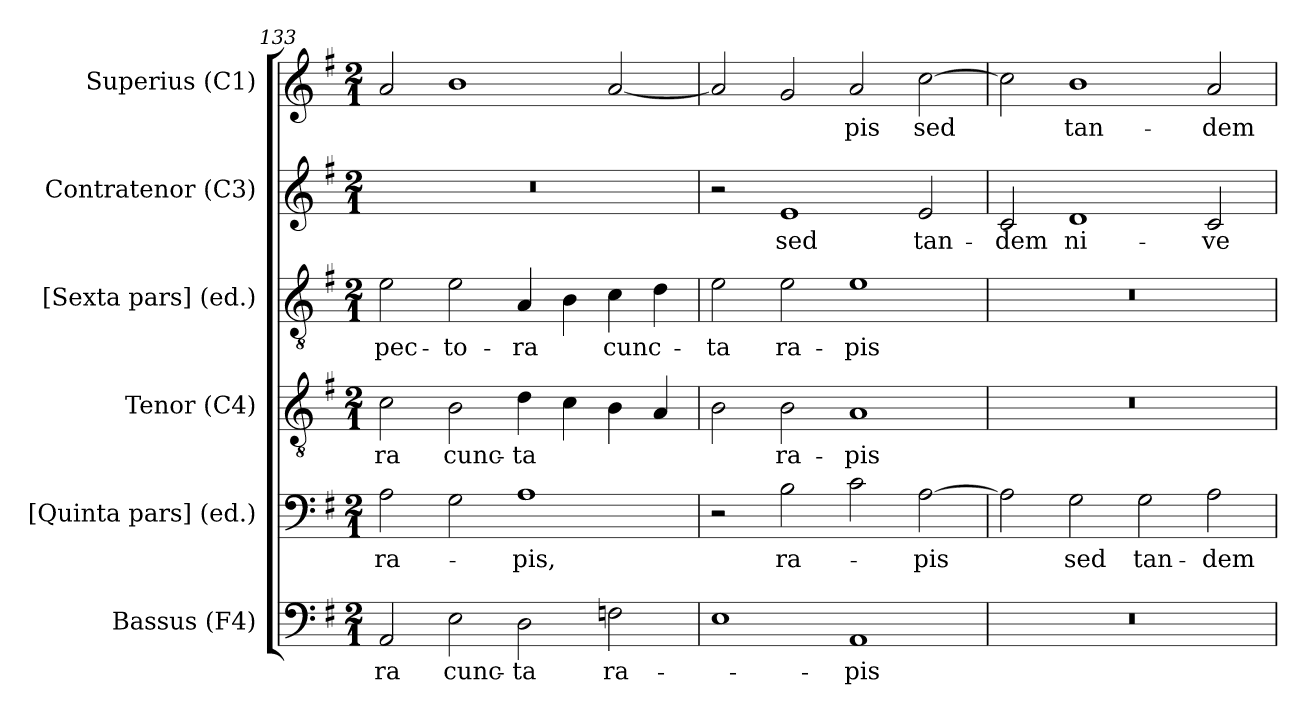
**kern	**text	**kern	**text	**kern	**text	**kern	**text	**kern	**text	**kern	**text
*part6	*part6	*part5	*part5	*part4	*part4	*part3	*part3	*part2	*part2	*part1	*part1
*staff6	*staff6	*staff5	*staff5	*staff4	*staff4	*staff3	*staff3	*staff2	*staff2	*staff1	*staff1
*I"Bassus (F4)	*	*I"[Quinta pars] (ed.)	*	*I"Tenor (C4)	*	*I"[Sexta pars] (ed.)	*	*I"Contratenor (C3)	*	*I"Superius (C1)	*
*I'B	*	*I'[QP]	*	*I'T	*	*I'[SP]	*	*I'C	*	*I'S	*
*clefF4	*	*clefF4	*	*clefGv2	*	*clefGv2	*	*clefG2	*	*clefG2	*
*	*	*	*	*ITrd7c12	*	*	*	*	*	*	*
*k[f#]	*	*k[f#]	*	*k[f#]	*	*k[f#]	*	*k[f#]	*	*k[f#]	*
*G:	*	*G:	*	*G:	*	*G:	*	*G:	*	*G:	*
*M2/1	*	*M2/1	*	*M2/1	*	*M2/1	*	*M2/1	*	*M2/1	*
=133	=133	=133	=133	=133	=133	=133	=133	=133	=133	=133	=133
!	!LO:LY:b:color=#000000	!	!	!	!	!	!	!	!	!	!
!	!	!	!LO:LY:b:color=#000000	!	!	!	!	!	!	!	!
!	!	!	!	!	!LO:LY:b:color=#000000	!	!	!	!	!	!
!	!	!	!	!	!	!	!LO:LY:b:color=#000000	!LO:N:vis=1	!	!	!
2AAi/	-ra	2Ai\	ra-	2Ci\	-ra	2ei\	pec-	0r	.	2ai/	.
!	!LO:LY:b:color=#000000	!	!	!	!	!	!	!	!	!	!
!	!	!	!	!	!LO:LY:b:color=#000000	!	!	!	!	!	!
!	!	!	!	!	!	!	!LO:LY:b:color=#000000	!	!	!	!
2Ei\	cunc-	2Gi\	.	2BBi\	cunc-	2ei\	-to-	.	.	1bi	.
!	!LO:LY:b:color=#000000	!	!	!	!	!	!	!	!	!	!
!	!	!	!LO:LY:b:color=#000000	!	!	!	!	!	!	!	!
!	!	!	!	!	!LO:LY:b:color=#000000	!	!	!	!	!	!
!	!	!	!	!	!	!	!LO:LY:b:color=#000000	!	!	!	!
2Di\	-ta	1Ai	-pis,	4Di\	-ta	4Ai/	-ra	.	.	.	.
.	.	.	.	4Ci\	.	4Bi\	.	.	.	.	.
!	!LO:LY:b:color=#000000	!	!	!	!	!	!	!	!	!	!
!	!	!	!	!	!	!	!LO:LY:b:color=#000000	!	!	!	!
2Fi\	ra-	.	.	4BBi\	.	4ci\	cunc-	.	.	[2ai/	.
.	.	.	.	4AAi/	.	4di\	.	.	.	.	.
=134	=134	=134	=134	=134	=134	=134	=134	=134	=134	=134	=134
!	!	!	!	!	!	!	!LO:LY:b:color=#000000	!	!	!	!
1Ei	.	2r	.	2BBi\	.	2ei\	-ta	2r	.	2ai/]	.
!	!	!	!LO:LY:b:color=#000000	!	!	!	!	!	!	!	!
!	!	!	!	!	!LO:LY:b:color=#000000	!	!	!	!	!	!
!	!	!	!	!	!	!	!LO:LY:b:color=#000000	!	!	!	!
!	!	!	!	!	!	!	!	!	!LO:LY:b:color=#000000	!	!
.	.	2Bi\	ra-	2BBi\	ra-	2ei\	ra-	1ei	sed	2gi/	.
!	!LO:LY:b:color=#000000	!	!	!	!	!	!	!	!	!	!
!	!	!	!	!	!LO:LY:b:color=#000000	!	!	!	!	!	!
!	!	!	!	!	!	!	!LO:LY:b:color=#000000	!	!	!	!
!	!	!	!	!	!	!	!	!	!	!	!LO:LY:b:color=#000000
1AAi	-pis	2ci\	.	1AAi	-pis	1ei	-pis	.	.	2ai/	-pis
!	!	!	!LO:LY:b:color=#000000	!	!	!	!	!	!	!	!
!	!	!	!	!	!	!	!	!	!LO:LY:b:color=#000000	!	!
!	!	!	!	!	!	!	!	!	!	!	!LO:LY:b:color=#000000
.	.	[2Ai\	-pis	.	.	.	.	2ei/	tan-	[2cci\	sed
=135	=135	=135	=135	=135	=135	=135	=135	=135	=135	=135	=135
!LO:N:vis=1	!	!	!	!LO:N:vis=1	!	!LO:N:vis=1	!	!	!	!	!
!	!	!	!	!	!	!	!	!	!LO:LY:b:color=#000000	!	!
0r	.	2Ai\]	.	0r	.	0r	.	2ci/	-dem	2cci\]	.
!	!	!	!LO:LY:b:color=#000000	!	!	!	!	!	!	!	!
!	!	!	!	!	!	!	!	!	!LO:LY:b:color=#000000	!	!
!	!	!	!	!	!	!	!	!	!	!	!LO:LY:b:color=#000000
.	.	2Gi\	sed	.	.	.	.	1di	ni-	1bi	tan-
!	!	!	!LO:LY:b:color=#000000	!	!	!	!	!	!	!	!
.	.	2Gi\	tan-	.	.	.	.	.	.	.	.
!	!	!	!LO:LY:b:color=#000000	!	!	!	!	!	!	!	!
!	!	!	!	!	!	!	!	!	!LO:LY:b:color=#000000	!	!
!	!	!	!	!	!	!	!	!	!	!	!LO:LY:b:color=#000000
.	.	2Ai\	-dem	.	.	.	.	2ci/	-ve-	2ai/	-dem
=	=	=	=	=	=	=	=	=	=	=	=
*-	*-	*-	*-	*-	*-	*-	*-	*-	*-	*-	*-
